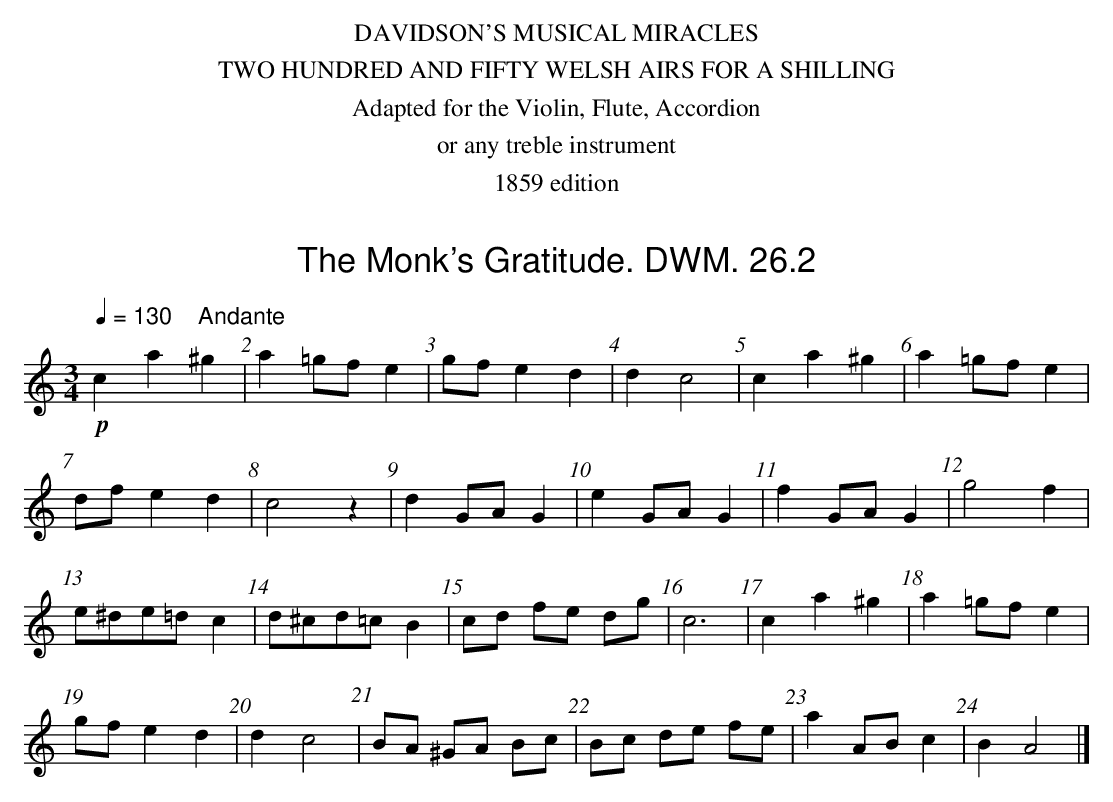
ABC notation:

X:1
T:Monk's Gratitude. DWM. 26.2, The
M:3/4
L:1/8
Q:1/4=130 "    Andante"
K:Am
!p!c2a2 ^g2|a2 =gf e2|gf e2d2|d2 c4|c2a2 ^g2|a2 =gf e2|
df e2d2|c4 z2|d2 GA G2|e2 GA G2|f2 GA G2|g4 f2|
e^de=d c2|d^cd=c B2|cd fe dg|c6|c2a2 ^g2|a2 =gf e2|
gf e2d2|d2 c4|BA ^GA Bc|Bc de fe|a2 AB c2|B2 A4|]
